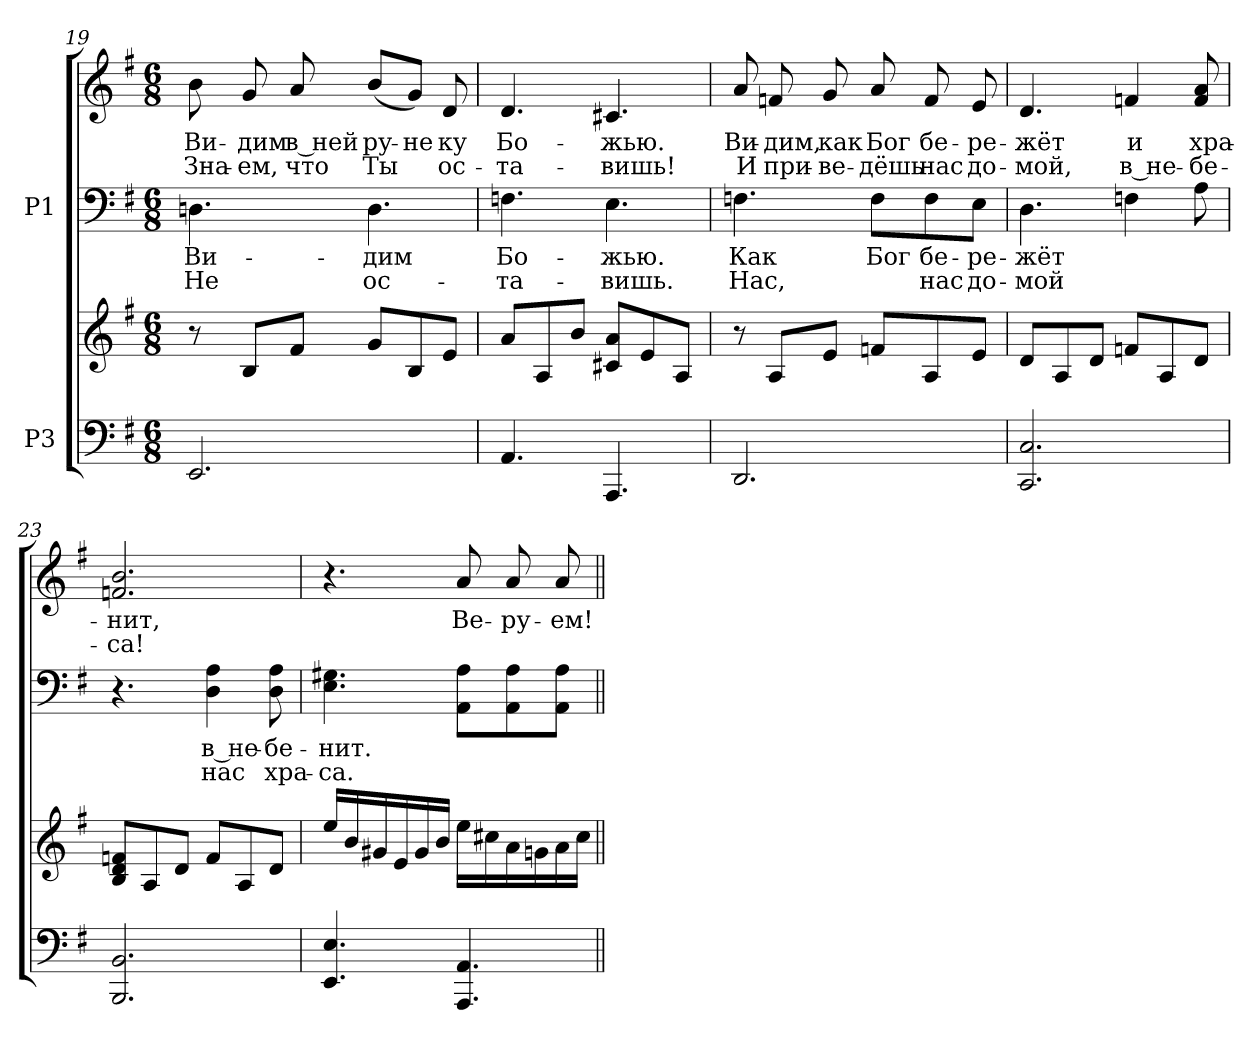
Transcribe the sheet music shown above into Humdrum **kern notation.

**kern	**kern	**kern	**text	**text	**kern	**text	**text
*part2	*part2	*part1	*part1	*part1	*part1	*part1	*part1
*staff4	*staff3	*staff2	*staff2	*staff2	*staff1	*staff1	*staff1
*I"P3	*	*I"P1	*	*	*	*	*
*clefF4	*clefG2	*clefF4	*	*	*clefG2	*	*
*k[f#]	*k[f#]	*k[f#]	*	*	*k[f#]	*	*
*G:	*G:	*G:	*	*	*G:	*	*
*M6/8	*M6/8	*M6/8	*	*	*M6/8	*	*
=19	=19	=19	=19	=19	=19	=19	=19
!	!	!	!LO:LY:a:color=#000000	!LO:LY:a:color=#000000	!	!	!
!	!	!	!	!	!	!LO:LY:b:color=#000000	!LO:LY:b:color=#000000
2.EEi/	8r	4.Dni\	Ви-	Не	8bi\	Ви-	Зна-
!	!	!	!	!	!	!LO:LY:b:color=#000000	!LO:LY:b:color=#000000
.	8Bi/L	.	.	.	8gi/	-дим	-ем,
!	!	!	!	!	!	!LO:LY:b:color=#000000	!LO:LY:b:color=#000000
.	8f#i/J	.	.	.	8ai/	в ней	что
!	!	!	!LO:LY:a:color=#000000	!LO:LY:a:color=#000000	!	!	!
!	!	!	!	!	!	!LO:LY:b:color=#000000	!LO:LY:b:color=#000000
.	8gi/L	4.Di\	-дим	ос-	(8bi/L	ру-	Ты
!	!	!	!	!	!	!LO:LY:b:color=#000000	!
.	8Bi/	.	.	.	8gi/J)	не	.
!	!	!	!	!	!	!LO:LY:b:color=#000000	!LO:LY:b:color=#000000
.	8ei/J	.	.	.	8di/	-ку	ос-
!!LO:LB:g=z
=20	=20	=20	=20	=20	=20	=20	=20
!	!	!	!LO:LY:a:color=#000000	!LO:LY:a:color=#000000	!	!	!
!	!	!	!	!	!	!LO:LY:b:color=#000000	!LO:LY:b:color=#000000
4.AAi/	8ai/L	4.Fni\	Бо-	-та-	4.di/	Бо-	-та-
.	8Ai/	.	.	.	.	.	.
.	8bi/J	.	.	.	.	.	.
!	!	!	!LO:LY:a:color=#000000	!LO:LY:a:color=#000000	!	!	!
!	!	!	!	!	!	!LO:LY:b:color=#000000	!LO:LY:b:color=#000000
4.AAAi/	8c#Xi/ 8aiL	4.Ei\	-жью.	-вишь.	4.c#Xi/	-жью.	-вишь!
.	8ei/	.	.	.	.	.	.
.	8Ai/J	.	.	.	.	.	.
=21	=21	=21	=21	=21	=21	=21	=21
!	!	!	!LO:LY:a:color=#000000	!LO:LY:a:color=#000000	!	!	!
!	!	!	!	!	!	!LO:LY:b:color=#000000	!LO:LY:b:color=#000000
2.DDi/	8r	4.Fni\	Как	Нас,	8ai/	Ви-	И
!	!	!	!	!	!	!LO:LY:b:color=#000000	!LO:LY:b:color=#000000
.	8Ai/L	.	.	.	8fni/	-дим,	при-
!	!	!	!	!	!	!LO:LY:b:color=#000000	!LO:LY:b:color=#000000
.	8ei/J	.	.	.	8gi/	как	-ве-
!	!	!	!LO:LY:a:color=#000000	!	!	!	!
!	!	!	!	!	!	!LO:LY:b:color=#000000	!LO:LY:b:color=#000000
.	8fni/L	8Fi\L	Бог	.	8ai/	Бог	-дёшь
!	!	!	!LO:LY:a:color=#000000	!LO:LY:a:color=#000000	!	!	!
!	!	!	!	!	!	!LO:LY:b:color=#000000	!LO:LY:b:color=#000000
.	8Ai/	8Fi\	бе-	нас	8fi/	бе-	нас
!	!	!	!LO:LY:a:color=#000000	!LO:LY:a:color=#000000	!	!	!
!	!	!	!	!	!	!LO:LY:b:color=#000000	!LO:LY:b:color=#000000
.	8ei/J	8Ei\J	-ре-	до-	8ei/	-ре-	до-
=22	=22	=22	=22	=22	=22	=22	=22
!	!	!	!LO:LY:a:color=#000000	!LO:LY:a:color=#000000	!	!	!
!	!	!	!	!	!	!LO:LY:b:color=#000000	!LO:LY:b:color=#000000
2.CCi/ 2.Ci	8di/L	4.Di\	-жёт	-мой	4.di/	-жёт	-мой,
.	8Ai/	.	.	.	.	.	.
.	8di/J	.	.	.	.	.	.
!	!	!	!	!	!	!LO:LY:b:color=#000000	!LO:LY:b:color=#000000
.	8fni/L	4Fni\	.	.	4fni/	и	в не-
.	8Ai/	.	.	.	.	.	.
!	!	!	!	!	!	!LO:LY:b:color=#000000	!LO:LY:b:color=#000000
.	8di/J	8Ai\	.	.	8fi/ 8ai	хра-	-бе-
=23	=23	=23	=23	=23	=23	=23	=23
!	!	!	!	!	!	!LO:LY:b:color=#000000	!LO:LY:b:color=#000000
2.BBBi/ 2.BBi	8Bi/ 8di 8fniL	4.r	.	.	2.fni/ 2.bi	-нит,	-са!
.	8Ai/	.	.	.	.	.	.
.	8di/J	.	.	.	.	.	.
!	!	!	!LO:LY:a:color=#000000	!LO:LY:a:color=#000000	!	!	!
.	8fi/L	4Di\ 4Ai	в не-	нас	.	.	.
.	8Ai/	.	.	.	.	.	.
!	!	!	!LO:LY:a:color=#000000	!LO:LY:a:color=#000000	!	!	!
.	8di/J	8Di\ 8Ai	-бе-	хра-	.	.	.
!!LO:LB:g=z
=24	=24	=24	=24	=24	=24	=24	=24
!	!	!	!LO:LY:a:color=#000000	!LO:LY:a:color=#000000	!	!	!
4.EEi/ 4.Ei	16eei/LL	4.Ei\ 4.G#Xi	-нит.	-са.	4.r	.	.
.	16bi/	.	.	.	.	.	.
.	16g#Xi/	.	.	.	.	.	.
.	16ei/	.	.	.	.	.	.
.	16g#i/	.	.	.	.	.	.
.	16bi/JJ	.	.	.	.	.	.
!	!	!	!	!	!	!LO:LY:b:color=#000000	!
4.AAAi/ 4.AAi	16eei\LL	8AAi\ 8Ai\L	.	.	8ai/	Ве-	.
.	16cc#Xi\	.	.	.	.	.	.
!	!	!	!	!	!	!LO:LY:b:color=#000000	!
.	16ai\	8AAi\ 8Ai\	.	.	8ai/	-ру-	.
.	16gni\	.	.	.	.	.	.
!	!	!	!	!	!	!LO:LY:b:color=#000000	!
.	16ai\	8AAi\ 8Ai\J	.	.	8ai/	-ем!	.
.	16cc#i\JJ	.	.	.	.	.	.
=||	=||	=||	=||	=||	=||	=||	=||
*-	*-	*-	*-	*-	*-	*-	*-
